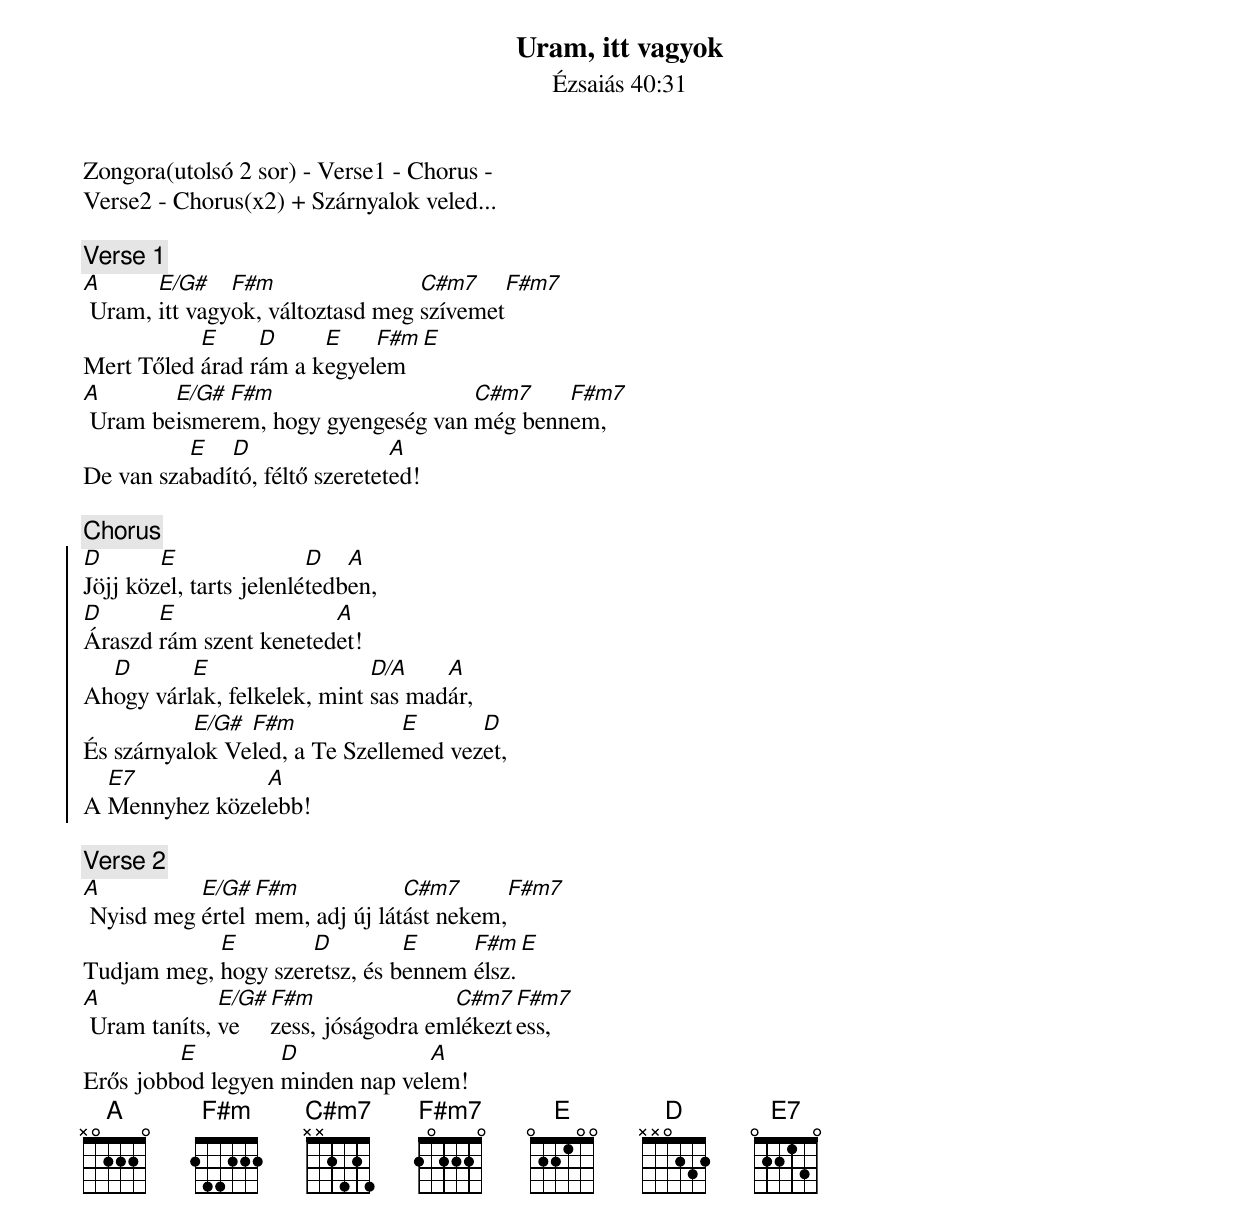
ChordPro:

{title: Uram, itt vagyok}
{subtitle: Ézsaiás 40:31}


Zongora(utolsó 2 sor) - Verse1 - Chorus -
Verse2 - Chorus(x2) + Szárnyalok veled...

{c:Verse 1}
[A] Uram, [E/G#]itt vagy[F#m]ok, változtasd meg [C#m7]szívemet[F#m7]
Mert Tőled [E]árad r[D]ám a k[E]egyel[F#m]em [E]
[A] Uram be[E/G#]ismer[F#m]em, hogy gyengeség van [C#m7]még benn[F#m7]em,
De van sza[E]badí[D]tó, féltő szeretet[A]ed!

{c:Chorus}
{soc}
[D]Jöjj köz[E]el, tarts jelenlé[D]tedb[A]en,
[D]Áraszd [E]rám szent keneted[A]et!
Ah[D]ogy várl[E]ak, felkelek, mint [D/A]sas mad[A]ár,
És szárnyal[E/G#]ok Ve[F#m]led, a Te Szelle[E]med vez[D]et,
A [E7]Mennyhez közel[A]ebb!
{eoc}

{c:Verse 2}
[A] Nyisd meg [E/G#]értel[F#m]mem, adj új lát[C#m7]ást nekem,[F#m7]
Tudjam meg, [E]hogy szer[D]etsz, és b[E]ennem [F#m]élsz.[E]
[A] Uram taníts, [E/G#]ve[F#m]zess, jóságodra em[C#m7]lékezt[F#m7]ess,
Erős jobb[E]od legyen [D]minden nap vel[A]em!
